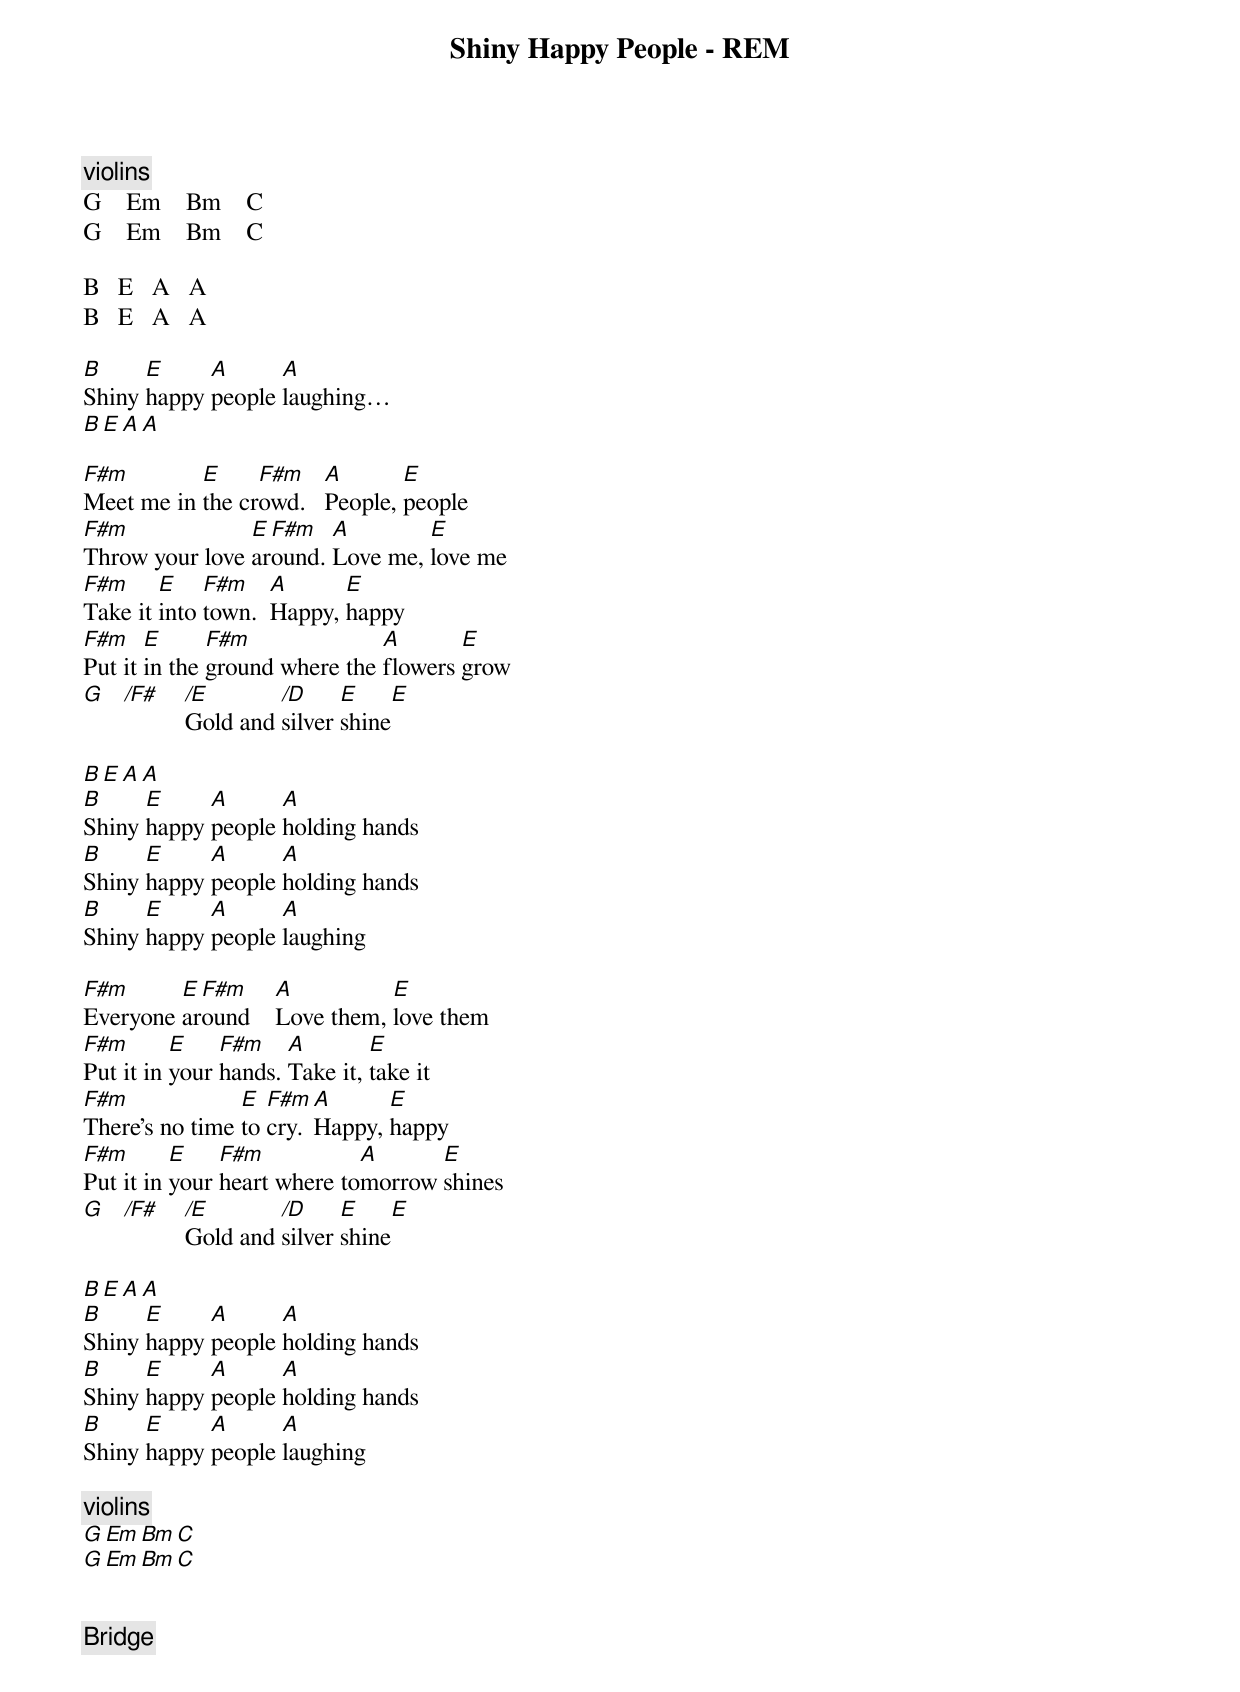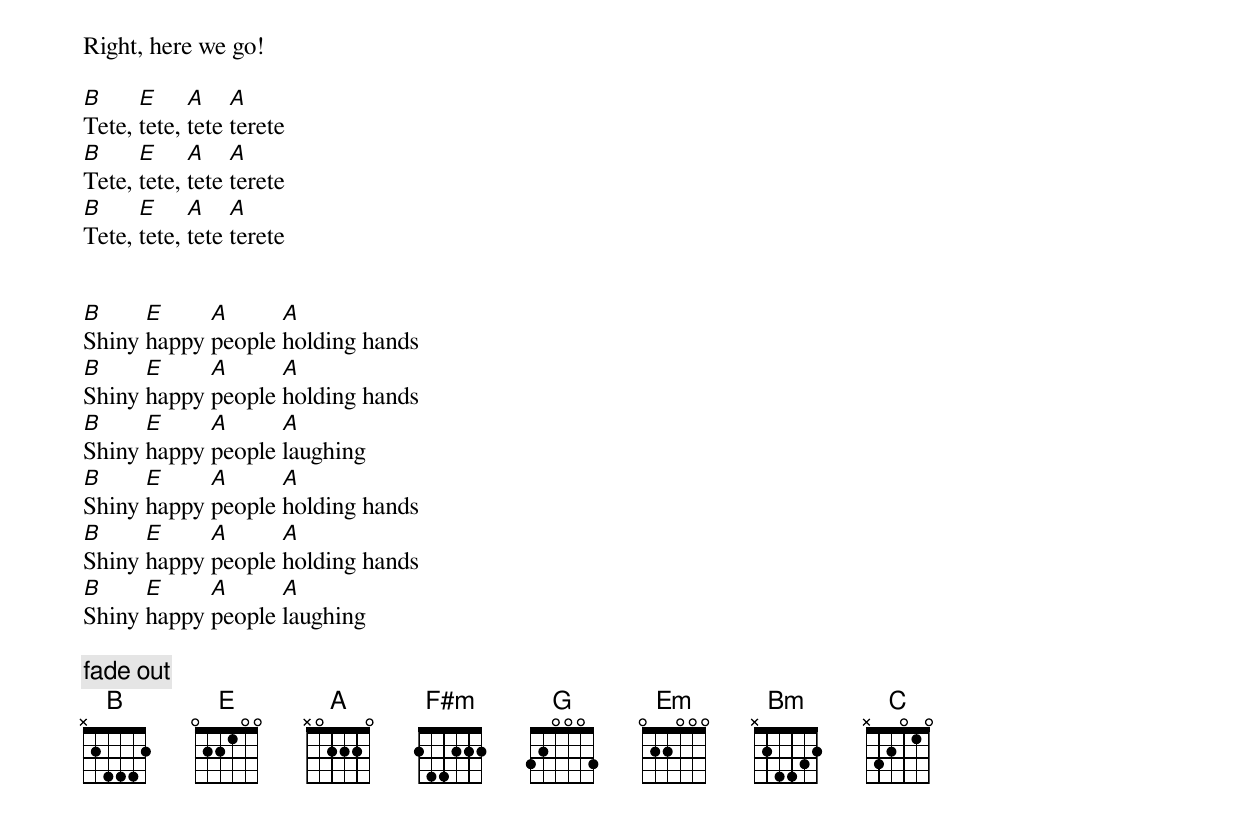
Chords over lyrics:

Shiny Happy People - REM

[violins]
G    Em    Bm    C
G    Em    Bm    C

B   E   A   A
B   E   A   A

B     E     A      A
Shiny happy people laughing…
B     E     A      A

F#m        E     F#m    A       E
Meet me in the crowd.   People, people
F#m             E F#m   A        E
Throw your love around. Love me, love me
F#m     E    F#m    A      E
Take it into town.  Happy, happy
F#m    E      F#m              A       E
Put it in the ground where the flowers grow
G  /F# /E       /D     E       E
       Gold and silver shine

B   E   A   A
B     E     A      A
Shiny happy people holding hands
B     E     A      A
Shiny happy people holding hands
B     E     A      A
Shiny happy people laughing

F#m      E F#m     A          E
Everyone around    Love them, love them
F#m       E    F#m    A        E
Put it in your hands. Take it, take it
F#m             E  F#m  A      E
There's no time to cry. Happy, happy
F#m       E    F#m           A      E
Put it in your heart where tomorrow shines
G  /F# /E       /D     E       E
       Gold and silver shine

B   E   A   A
B     E     A      A
Shiny happy people holding hands
B     E     A      A
Shiny happy people holding hands
B     E     A      A
Shiny happy people laughing

[violins]
G    Em    Bm    C
G    Em    Bm    C


[Bridge]

Right, here we go!

B     E     A    A
Tete, tete, tete terete
B     E     A    A
Tete, tete, tete terete
B     E     A    A
Tete, tete, tete terete


B     E     A      A
Shiny happy people holding hands
B     E     A      A
Shiny happy people holding hands
B     E     A      A
Shiny happy people laughing
B     E     A      A
Shiny happy people holding hands
B     E     A      A
Shiny happy people holding hands
B     E     A      A
Shiny happy people laughing

[fade out]
